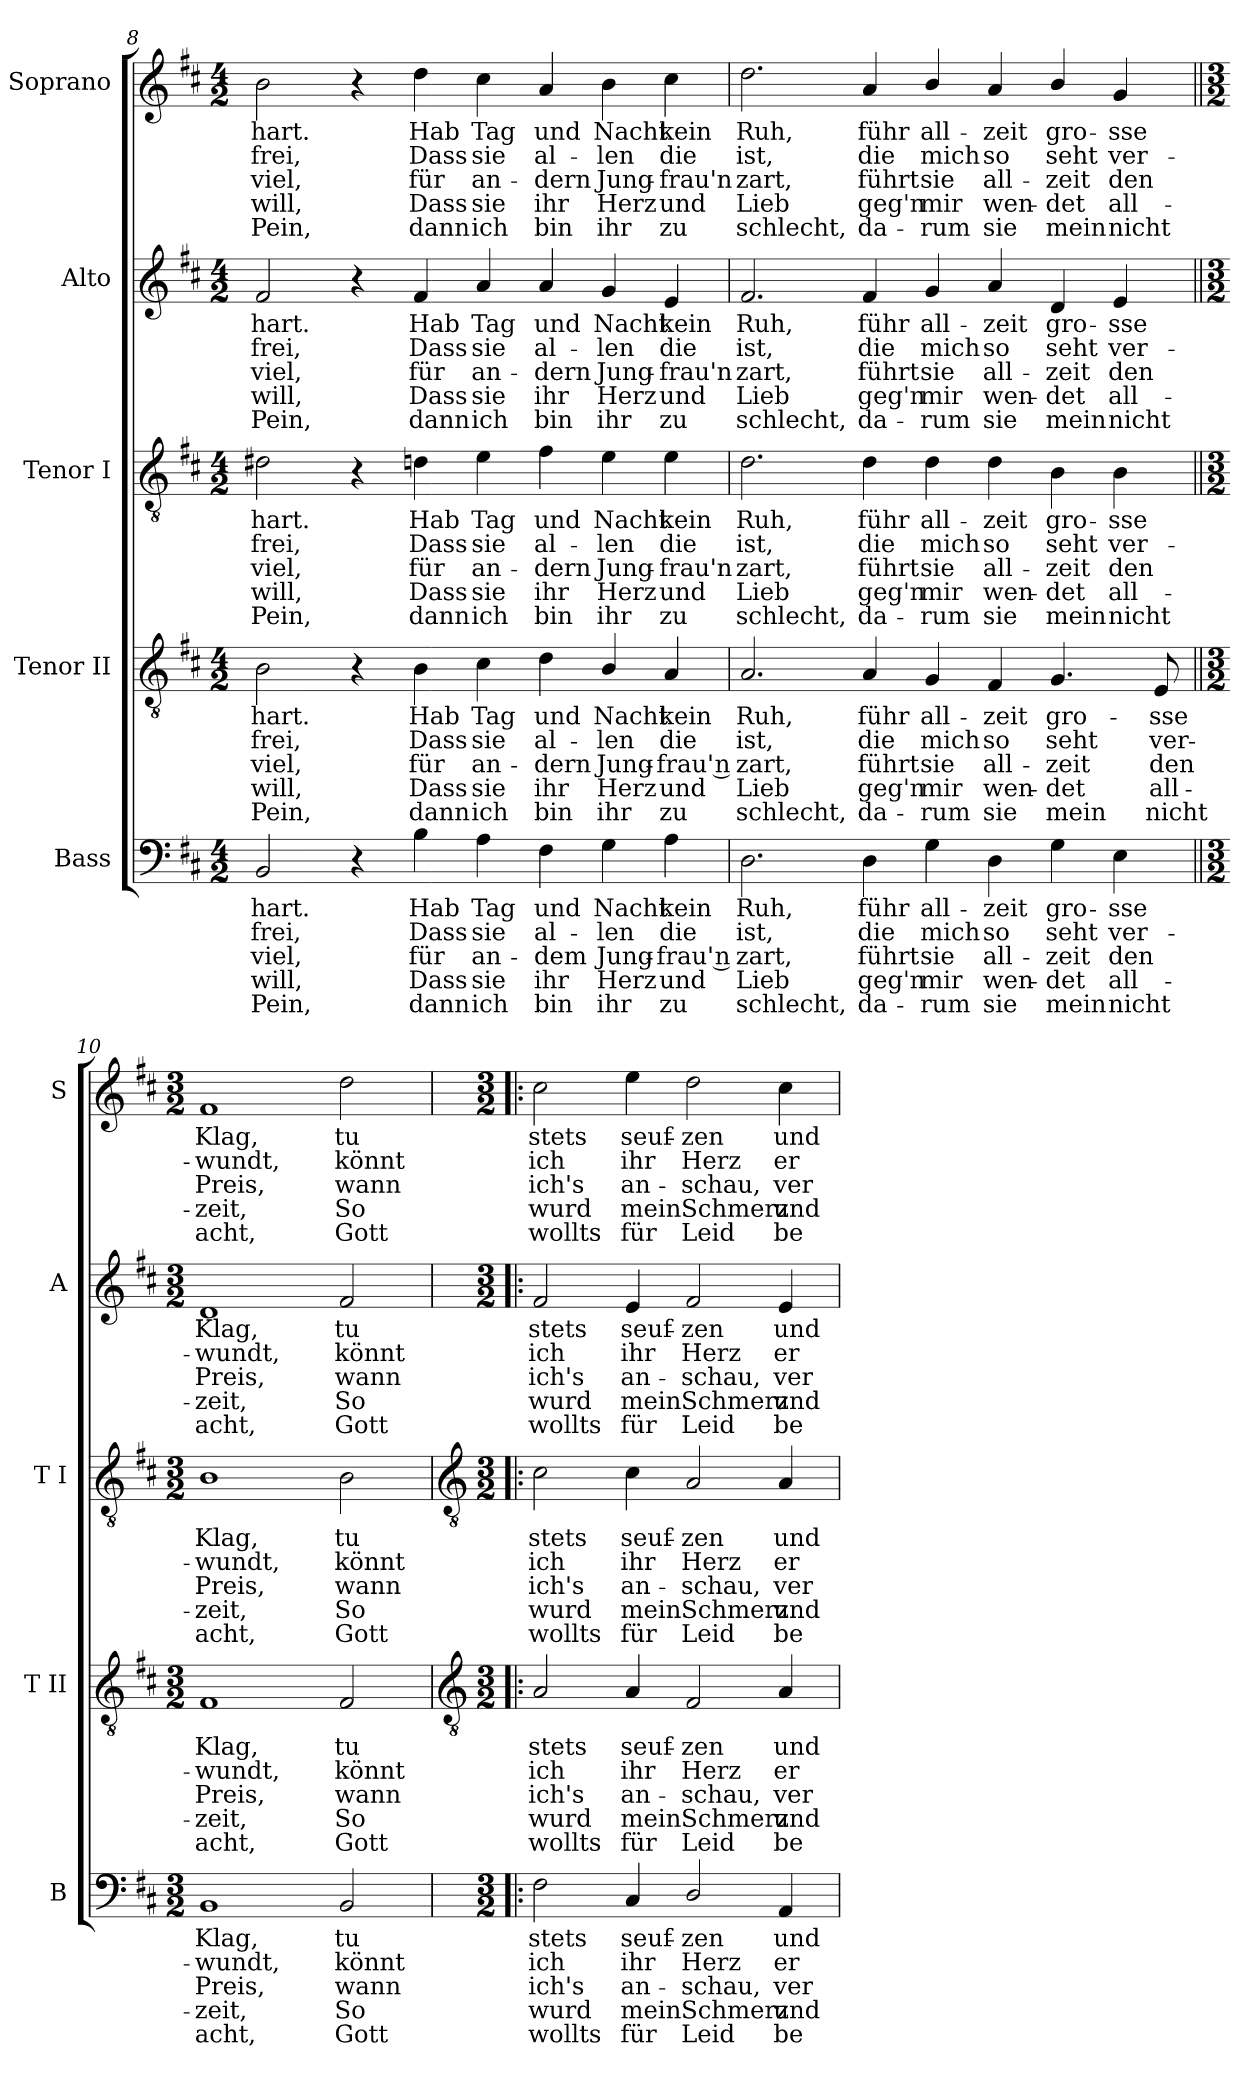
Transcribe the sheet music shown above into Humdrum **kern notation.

**kern	**text	**text	**text	**text	**text	**kern	**text	**text	**text	**text	**text	**kern	**text	**text	**text	**text	**text	**kern	**text	**text	**text	**text	**text	**kern	**text	**text	**text	**text	**text
*part5	*part5	*part5	*part5	*part5	*part5	*part4	*part4	*part4	*part4	*part4	*part4	*part3	*part3	*part3	*part3	*part3	*part3	*part2	*part2	*part2	*part2	*part2	*part2	*part1	*part1	*part1	*part1	*part1	*part1
*staff5	*staff5	*staff5	*staff5	*staff5	*staff5	*staff4	*staff4	*staff4	*staff4	*staff4	*staff4	*staff3	*staff3	*staff3	*staff3	*staff3	*staff3	*staff2	*staff2	*staff2	*staff2	*staff2	*staff2	*staff1	*staff1	*staff1	*staff1	*staff1	*staff1
*I"Bass	*	*	*	*	*	*I"Tenor II	*	*	*	*	*	*I"Tenor I	*	*	*	*	*	*I"Alto	*	*	*	*	*	*I"Soprano	*	*	*	*	*
*I'B	*	*	*	*	*	*I'T II	*	*	*	*	*	*I'T I	*	*	*	*	*	*I'A	*	*	*	*	*	*I'S	*	*	*	*	*
!!LO:LB:g=z
*clefF4	*	*	*	*	*	*clefGv2	*	*	*	*	*	*clefGv2	*	*	*	*	*	*clefG2	*	*	*	*	*	*clefG2	*	*	*	*	*
*k[f#c#]	*	*	*	*	*	*k[f#c#]	*	*	*	*	*	*k[f#c#]	*	*	*	*	*	*k[f#c#]	*	*	*	*	*	*k[f#c#]	*	*	*	*	*
*D:	*	*	*	*	*	*D:	*	*	*	*	*	*D:	*	*	*	*	*	*D:	*	*	*	*	*	*D:	*	*	*	*	*
*M4/2	*	*	*	*	*	*M4/2	*	*	*	*	*	*M4/2	*	*	*	*	*	*M4/2	*	*	*	*	*	*M4/2	*	*	*	*	*
=8	=8	=8	=8	=8	=8	=8	=8	=8	=8	=8	=8	=8	=8	=8	=8	=8	=8	=8	=8	=8	=8	=8	=8	=8	=8	=8	=8	=8	=8
!	!LO:LY:b	!LO:LY:b	!LO:LY:b	!LO:LY:b	!LO:LY:b	!	!LO:LY:b	!LO:LY:b	!LO:LY:b	!LO:LY:b	!LO:LY:b	!	!LO:LY:b	!LO:LY:b	!LO:LY:b	!LO:LY:b	!LO:LY:b	!	!LO:LY:b	!LO:LY:b	!LO:LY:b	!LO:LY:b	!LO:LY:b	!	!LO:LY:b	!LO:LY:b	!LO:LY:b	!LO:LY:b	!LO:LY:b
2BB	hart.	frei,	viel,	will,	Pein,	2B	hart.	frei,	viel,	will,	Pein,	2d#X	hart.	frei,	viel,	will,	Pein,	2f#	hart.	frei,	viel,	will,	Pein,	2b	hart.	frei,	viel,	will,	Pein,
4r	.	.	.	.	.	4r	.	.	.	.	.	4r	.	.	.	.	.	4r	.	.	.	.	.	4r	.	.	.	.	.
!	!LO:LY:b	!LO:LY:b	!LO:LY:b	!LO:LY:b	!LO:LY:b	!	!LO:LY:b	!LO:LY:b	!LO:LY:b	!LO:LY:b	!LO:LY:b	!	!LO:LY:b	!LO:LY:b	!LO:LY:b	!LO:LY:b	!LO:LY:b	!	!LO:LY:b	!LO:LY:b	!LO:LY:b	!LO:LY:b	!LO:LY:b	!	!LO:LY:b	!LO:LY:b	!LO:LY:b	!LO:LY:b	!LO:LY:b
4B	Hab	Dass	für	Dass	dann	4B	Hab	Dass	für	Dass	dann	4dn	Hab	Dass	für	Dass	dann	4f#	Hab	Dass	für	Dass	dann	4dd	Hab	Dass	für	Dass	dann
!	!LO:LY:b	!LO:LY:b	!LO:LY:b	!LO:LY:b	!LO:LY:b	!	!LO:LY:b	!LO:LY:b	!LO:LY:b	!LO:LY:b	!LO:LY:b	!	!LO:LY:b	!LO:LY:b	!LO:LY:b	!LO:LY:b	!LO:LY:b	!	!LO:LY:b	!LO:LY:b	!LO:LY:b	!LO:LY:b	!LO:LY:b	!	!LO:LY:b	!LO:LY:b	!LO:LY:b	!LO:LY:b	!LO:LY:b
4A	Tag	sie	an-	-sie	ich	4c#	Tag	sie	an-	-sie	ich	4e	Tag	sie	an-	-sie	ich	4a	Tag	sie	an-	-sie	ich	4cc#	Tag	sie	an-	-sie	ich
!	!LO:LY:b	!LO:LY:b	!LO:LY:b	!LO:LY:b	!LO:LY:b	!	!LO:LY:b	!LO:LY:b	!LO:LY:b	!LO:LY:b	!LO:LY:b	!	!LO:LY:b	!LO:LY:b	!LO:LY:b	!LO:LY:b	!LO:LY:b	!	!LO:LY:b	!LO:LY:b	!LO:LY:b	!LO:LY:b	!LO:LY:b	!	!LO:LY:b	!LO:LY:b	!LO:LY:b	!LO:LY:b	!LO:LY:b
4F#	und	al-	-dem	ihr	bin	4d	und	al-	-dern	ihr	bin	4f#	und	al-	-dern	ihr	bin	4a	und	al-	-dern	ihr	bin	4a	und	al-	-dern	ihr	bin
!	!LO:LY:b	!LO:LY:b	!LO:LY:b	!LO:LY:b	!LO:LY:b	!	!LO:LY:b	!LO:LY:b	!LO:LY:b	!LO:LY:b	!LO:LY:b	!	!LO:LY:b	!LO:LY:b	!LO:LY:b	!LO:LY:b	!LO:LY:b	!	!LO:LY:b	!LO:LY:b	!LO:LY:b	!LO:LY:b	!LO:LY:b	!	!LO:LY:b	!LO:LY:b	!LO:LY:b	!LO:LY:b	!LO:LY:b
4G	Nacht	len	Jung-	-Herz	ihr	4B/	Nacht	len	Jung-	-Herz	ihr	4e	Nacht	len	Jung-	-Herz	ihr	4g	Nacht	len	Jung-	-Herz	ihr	4b	Nacht	len	Jung-	-Herz	ihr
!	!LO:LY:b	!LO:LY:b	!LO:LY:b	!LO:LY:b	!LO:LY:b	!	!LO:LY:b	!LO:LY:b	!LO:LY:b	!LO:LY:b	!LO:LY:b	!	!LO:LY:b	!LO:LY:b	!LO:LY:b	!LO:LY:b	!LO:LY:b	!	!LO:LY:b	!LO:LY:b	!LO:LY:b	!LO:LY:b	!LO:LY:b	!	!LO:LY:b	!LO:LY:b	!LO:LY:b	!LO:LY:b	!LO:LY:b
4A	kein	die	frau' n	und	zu	4A	kein	die	frau' n	und	zu	4e	kein	die	frau'n	und	zu	4e	kein	die	frau'n	und	zu	4cc#	kein	die	frau'n	und	zu
=9	=9	=9	=9	=9	=9	=9	=9	=9	=9	=9	=9	=9	=9	=9	=9	=9	=9	=9	=9	=9	=9	=9	=9	=9	=9	=9	=9	=9	=9
!	!LO:LY:b	!LO:LY:b	!LO:LY:b	!LO:LY:b	!LO:LY:b	!	!LO:LY:b	!LO:LY:b	!LO:LY:b	!LO:LY:b	!LO:LY:b	!	!LO:LY:b	!LO:LY:b	!LO:LY:b	!LO:LY:b	!LO:LY:b	!	!LO:LY:b	!LO:LY:b	!LO:LY:b	!LO:LY:b	!LO:LY:b	!	!LO:LY:b	!LO:LY:b	!LO:LY:b	!LO:LY:b	!LO:LY:b
2.D	Ruh,	ist,	zart,	Lieb	schlecht,	2.A	Ruh,	ist,	zart,	Lieb	schlecht,	2.d	Ruh,	ist,	zart,	Lieb	schlecht,	2.f#	Ruh,	ist,	zart,	Lieb	schlecht,	2.dd	Ruh,	ist,	zart,	Lieb	schlecht,
!	!LO:LY:b	!LO:LY:b	!LO:LY:b	!LO:LY:b	!LO:LY:b	!	!LO:LY:b	!LO:LY:b	!LO:LY:b	!LO:LY:b	!LO:LY:b	!	!LO:LY:b	!LO:LY:b	!LO:LY:b	!LO:LY:b	!LO:LY:b	!	!LO:LY:b	!LO:LY:b	!LO:LY:b	!LO:LY:b	!LO:LY:b	!	!LO:LY:b	!LO:LY:b	!LO:LY:b	!LO:LY:b	!LO:LY:b
4D	führ	die	führt	geg'n	da-	4A	führ	die	führt	geg'n	da-	4d	führ	die	führt	geg'n	da-	4f#	führ	die	führt	geg'n	da-	4a	führ	die	führt	geg'n	da-
!	!LO:LY:b	!LO:LY:b	!LO:LY:b	!LO:LY:b	!LO:LY:b	!	!LO:LY:b	!LO:LY:b	!LO:LY:b	!LO:LY:b	!LO:LY:b	!	!LO:LY:b	!LO:LY:b	!LO:LY:b	!LO:LY:b	!LO:LY:b	!	!LO:LY:b	!LO:LY:b	!LO:LY:b	!LO:LY:b	!LO:LY:b	!	!LO:LY:b	!LO:LY:b	!LO:LY:b	!LO:LY:b	!LO:LY:b
4G	-all-	-mich	sie	mir	rum	4G	-all-	-mich	sie	mir	rum	4d	-all-	-mich	sie	mir	rum	4g	-all-	-mich	sie	mir	rum	4b/	-all-	-mich	sie	mir	rum
!	!LO:LY:b	!LO:LY:b	!LO:LY:b	!LO:LY:b	!LO:LY:b	!	!LO:LY:b	!LO:LY:b	!LO:LY:b	!LO:LY:b	!LO:LY:b	!	!LO:LY:b	!LO:LY:b	!LO:LY:b	!LO:LY:b	!LO:LY:b	!	!LO:LY:b	!LO:LY:b	!LO:LY:b	!LO:LY:b	!LO:LY:b	!	!LO:LY:b	!LO:LY:b	!LO:LY:b	!LO:LY:b	!LO:LY:b
4D	zeit	so	all-	-wen-	-sie	4F#	zeit	so	all-	-wen-	-sie	4d	zeit	so	all-	-wen-	-sie	4a	zeit	so	all-	-wen-	-sie	4a	zeit	so	all-	-wen-	-sie
!	!LO:LY:b	!LO:LY:b	!LO:LY:b	!LO:LY:b	!LO:LY:b	!	!LO:LY:b	!LO:LY:b	!LO:LY:b	!LO:LY:b	!LO:LY:b	!	!LO:LY:b	!LO:LY:b	!LO:LY:b	!LO:LY:b	!LO:LY:b	!	!LO:LY:b	!LO:LY:b	!LO:LY:b	!LO:LY:b	!LO:LY:b	!	!LO:LY:b	!LO:LY:b	!LO:LY:b	!LO:LY:b	!LO:LY:b
4G	gro-	-seht	zeit	det	mein	4.G	gro-	-seht	zeit	det	mein	4B	gro-	-seht	zeit	det	mein	4d	gro-	-seht	zeit	det	mein	4b/	gro-	-seht	zeit	det	mein
!	!LO:LY:b	!LO:LY:b	!LO:LY:b	!LO:LY:b	!LO:LY:b	!	!	!	!	!	!	!	!LO:LY:b	!LO:LY:b	!LO:LY:b	!LO:LY:b	!LO:LY:b	!	!LO:LY:b	!LO:LY:b	!LO:LY:b	!LO:LY:b	!LO:LY:b	!	!LO:LY:b	!LO:LY:b	!LO:LY:b	!LO:LY:b	!LO:LY:b
4E	sse	ver-	-den	all-	-nicht	.	.	.	.	.	.	4B	sse	ver-	-den	all-	-nicht	4e	sse	ver-	-den	all-	-nicht	4g	sse	ver-	-den	all-	-nicht
!	!	!	!	!	!	!	!LO:LY:b	!LO:LY:b	!LO:LY:b	!LO:LY:b	!LO:LY:b	!	!	!	!	!	!	!	!	!	!	!	!	!	!	!	!	!	!
.	.	.	.	.	.	8E	sse	ver-	-den	all-	-nicht	.	.	.	.	.	.	.	.	.	.	.	.	.	.	.	.	.	.
=10||	=10||	=10||	=10||	=10||	=10||	=10||	=10||	=10||	=10||	=10||	=10||	=10||	=10||	=10||	=10||	=10||	=10||	=10||	=10||	=10||	=10||	=10||	=10||	=10||	=10||	=10||	=10||	=10||	=10||
*M3/2	*	*	*	*	*	*M3/2	*	*	*	*	*	*M3/2	*	*	*	*	*	*M3/2	*	*	*	*	*	*M3/2	*	*	*	*	*
!	!LO:LY:b	!LO:LY:b	!LO:LY:b	!LO:LY:b	!LO:LY:b	!	!LO:LY:b	!LO:LY:b	!LO:LY:b	!LO:LY:b	!LO:LY:b	!	!LO:LY:b	!LO:LY:b	!LO:LY:b	!LO:LY:b	!LO:LY:b	!	!LO:LY:b	!LO:LY:b	!LO:LY:b	!LO:LY:b	!LO:LY:b	!	!LO:LY:b	!LO:LY:b	!LO:LY:b	!LO:LY:b	!LO:LY:b
1BB	Klag,	wundt,	Preis,	zeit,	acht,	1F#	Klag,	wundt,	Preis,	zeit,	acht,	1B	Klag,	wundt,	Preis,	zeit,	acht,	1d	Klag,	wundt,	Preis,	zeit,	acht,	1f#	Klag,	wundt,	Preis,	zeit,	acht,
!	!LO:LY:b	!LO:LY:b	!LO:LY:b	!LO:LY:b	!LO:LY:b	!	!LO:LY:b	!LO:LY:b	!LO:LY:b	!LO:LY:b	!LO:LY:b	!	!LO:LY:b	!LO:LY:b	!LO:LY:b	!LO:LY:b	!LO:LY:b	!	!LO:LY:b	!LO:LY:b	!LO:LY:b	!LO:LY:b	!LO:LY:b	!	!LO:LY:b	!LO:LY:b	!LO:LY:b	!LO:LY:b	!LO:LY:b
2BB	tu	könnt	wann	So	Gott	2F#	tu	könnt	wann	So	Gott	2B	tu	könnt	wann	So	Gott	2f#	tu	könnt	wann	So	Gott	2dd	tu	könnt	wann	So	Gott
!!LO:LB:g=z
=11!|:	=11!|:	=11!|:	=11!|:	=11!|:	=11!|:	=11!|:	=11!|:	=11!|:	=11!|:	=11!|:	=11!|:	=11!|:	=11!|:	=11!|:	=11!|:	=11!|:	=11!|:	=11!|:	=11!|:	=11!|:	=11!|:	=11!|:	=11!|:	=11!|:	=11!|:	=11!|:	=11!|:	=11!|:	=11!|:
*	*	*	*	*	*	*clefGv2	*	*	*	*	*	*clefGv2	*	*	*	*	*	*	*	*	*	*	*	*	*	*	*	*	*
*M3/2	*	*	*	*	*	*M3/2	*	*	*	*	*	*M3/2	*	*	*	*	*	*M3/2	*	*	*	*	*	*M3/2	*	*	*	*	*
!	!LO:LY:b	!LO:LY:b	!LO:LY:b	!LO:LY:b	!LO:LY:b	!	!LO:LY:b	!LO:LY:b	!LO:LY:b	!LO:LY:b	!LO:LY:b	!	!LO:LY:b	!LO:LY:b	!LO:LY:b	!LO:LY:b	!LO:LY:b	!	!LO:LY:b	!LO:LY:b	!LO:LY:b	!LO:LY:b	!LO:LY:b	!	!LO:LY:b	!LO:LY:b	!LO:LY:b	!LO:LY:b	!LO:LY:b
2F#	stets	ich	ich's	wurd	wollts	2A	stets	ich	ich's	wurd	wollts	2c#	stets	ich	ich's	wurd	wollts	2f#	stets	ich	ich's	wurd	wollts	2cc#	stets	ich	ich's	wurd	wollts
!	!LO:LY:b	!LO:LY:b	!LO:LY:b	!LO:LY:b	!LO:LY:b	!	!LO:LY:b	!LO:LY:b	!LO:LY:b	!LO:LY:b	!LO:LY:b	!	!LO:LY:b	!LO:LY:b	!LO:LY:b	!LO:LY:b	!LO:LY:b	!	!LO:LY:b	!LO:LY:b	!LO:LY:b	!LO:LY:b	!LO:LY:b	!	!LO:LY:b	!LO:LY:b	!LO:LY:b	!LO:LY:b	!LO:LY:b
4C#	seuf-	-ihr	an-	-mein	für	4A	seuf-	-ihr	an-	-mein	für	4c#	seuf-	-ihr	an-	-mein	für	4e	seuf-	-ihr	an-	-mein	für	4ee	seuf-	-ihr	an-	-mein	für
!	!LO:LY:b	!LO:LY:b	!LO:LY:b	!LO:LY:b	!LO:LY:b	!	!LO:LY:b	!LO:LY:b	!LO:LY:b	!LO:LY:b	!LO:LY:b	!	!LO:LY:b	!LO:LY:b	!LO:LY:b	!LO:LY:b	!LO:LY:b	!	!LO:LY:b	!LO:LY:b	!LO:LY:b	!LO:LY:b	!LO:LY:b	!	!LO:LY:b	!LO:LY:b	!LO:LY:b	!LO:LY:b	!LO:LY:b
2D/	zen	Herz	schau,	Schmerz	Leid	2F#	zen	Herz	schau,	Schmerz	Leid	2A	zen	Herz	schau,	Schmerz	Leid	2f#	zen	Herz	schau,	Schmerz	Leid	2dd	zen	Herz	schau,	Schmerz	Leid
!	!LO:LY:b	!LO:LY:b	!LO:LY:b	!LO:LY:b	!LO:LY:b	!	!LO:LY:b	!LO:LY:b	!LO:LY:b	!LO:LY:b	!LO:LY:b	!	!LO:LY:b	!LO:LY:b	!LO:LY:b	!LO:LY:b	!LO:LY:b	!	!LO:LY:b	!LO:LY:b	!LO:LY:b	!LO:LY:b	!LO:LY:b	!	!LO:LY:b	!LO:LY:b	!LO:LY:b	!LO:LY:b	!LO:LY:b
4AA	und	er-	-ver-	-und	be-	4A	und	er-	-ver-	-und	be-	4A	und	er-	-ver-	-und	be-	4e	und	er-	-ver-	-und	be-	4cc#	und	er-	-ver-	-und	be-
=	=	=	=	=	=	=	=	=	=	=	=	=	=	=	=	=	=	=	=	=	=	=	=	=	=	=	=	=	=
*-	*-	*-	*-	*-	*-	*-	*-	*-	*-	*-	*-	*-	*-	*-	*-	*-	*-	*-	*-	*-	*-	*-	*-	*-	*-	*-	*-	*-	*-
